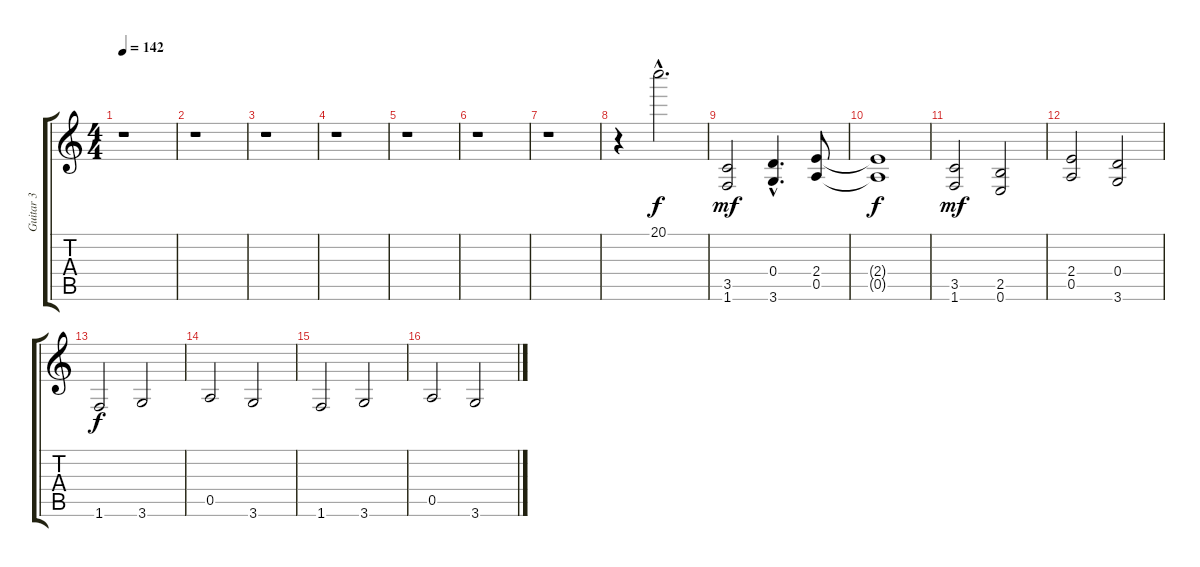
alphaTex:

\track ("Guitar 3" "Guitar 3") {instrument overdrivenguitar}
\staff {score tabs}
\tuning (E4 B3 G3 D3 A2 E2) {hide}
\ts (4 4)
\tempo 142
\clef g2
\ks c
r.1{dy f} |
r.1 |
r.1 |
r.1 |
r.1 |
r.1 |
r.1 |
r.4 20.1{hac}.2{d volume 7} |
(3.5 1.6).2{dy mf volume 14} (0.4{hac} 3.6{hac}).4{d} (2.4 0.5).8 |
(2.4{t} 0.5{t}).1{dy f} |
(3.5 1.6).2{dy mf} (2.5 0.6).2 |
(2.4 0.5).2 (0.4 3.6).2 |
1.6.2{dy f} 3.6.2 |
0.5.2 3.6.2 |
1.6.2 3.6.2 |
0.5.2 3.6.2
